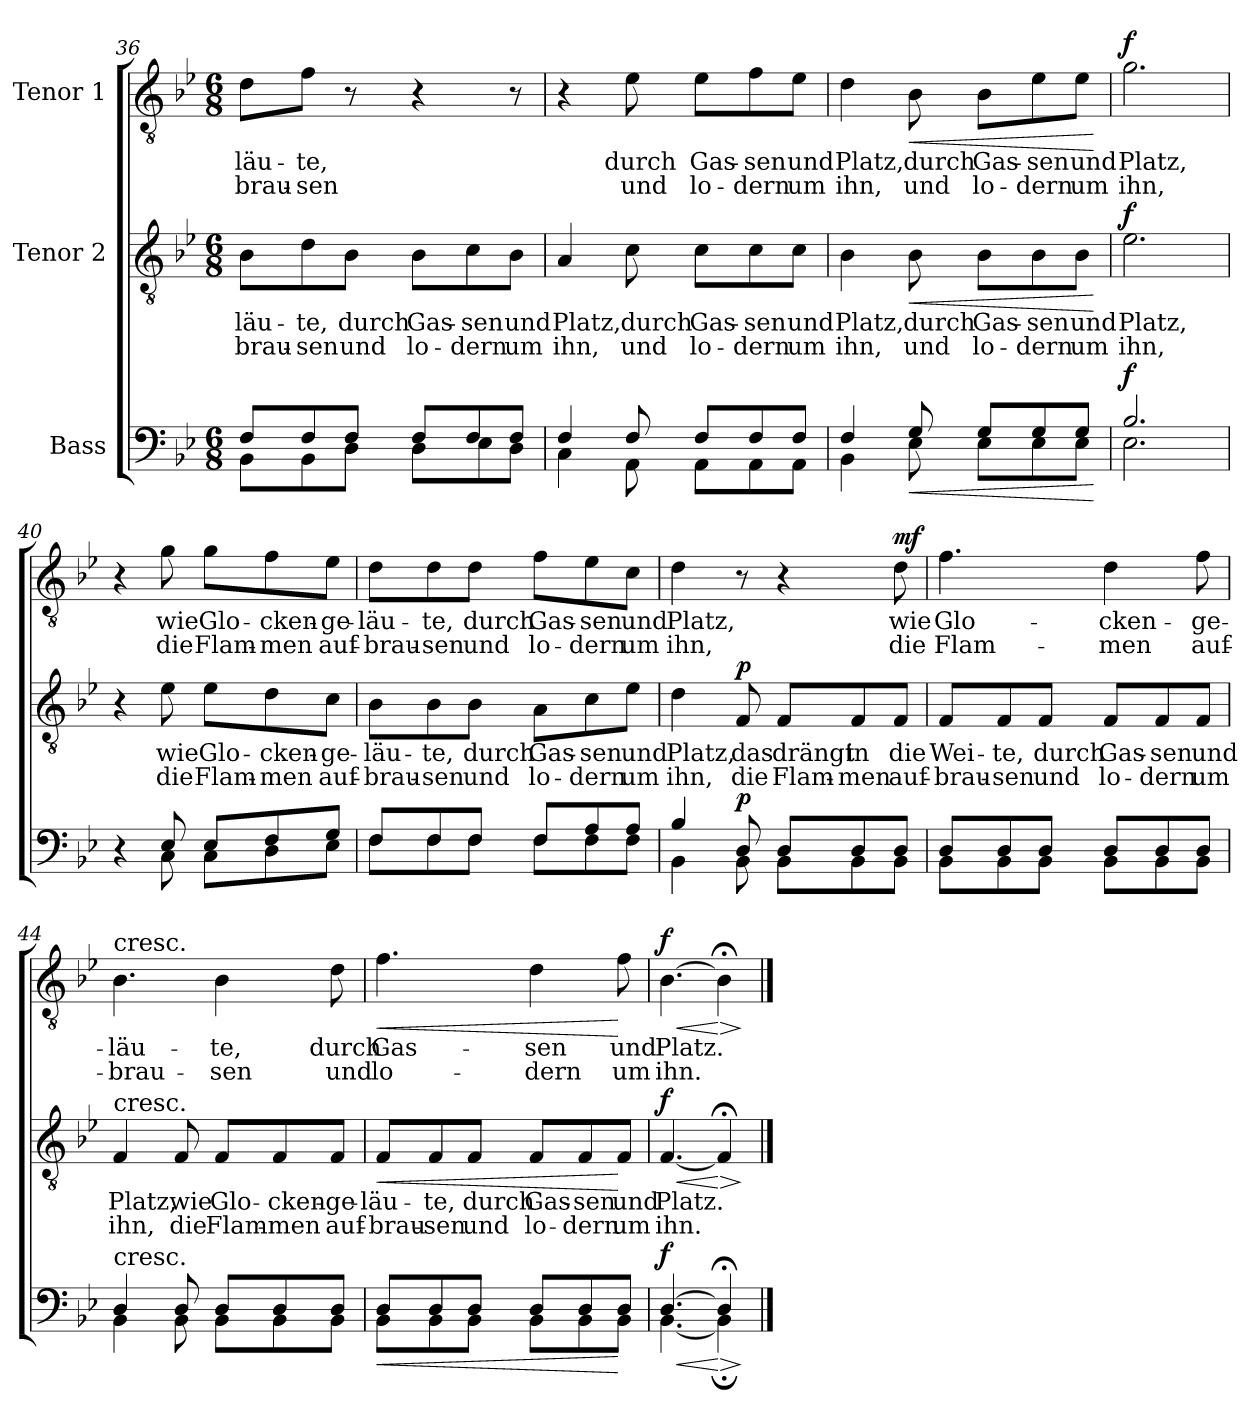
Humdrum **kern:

**kern	**dynam	**kern	**text	**text	**dynam	**kern	**text	**text	**dynam
*part3	*part3	*part2	*part2	*part2	*part2	*part1	*part1	*part1	*part1
*staff3	*staff3	*staff2	*staff2	*staff2	*staff2	*staff1	*staff1	*staff1	*staff1
*I"Bass	*	*I"Tenor 2	*	*	*	*I"Tenor 1	*	*	*
*clefF4	*	*clefGv2	*	*	*	*clefGv2	*	*	*
*k[b-e-]	*	*k[b-e-]	*	*	*	*k[b-e-]	*	*	*
*M6/8	*	*M6/8	*	*	*	*M6/8	*	*	*
=36	=36	=36	=36	=36	=36	=36	=36	=36	=36
*^	*	*	*	*	*	*	*	*	*
!	!	!	!	!LO:LY:b	!LO:LY:b	!	!	!LO:LY:b	!LO:LY:b	!
8F/L	8BB-\L	.	8B-\L	-läu-	-brau-	.	8d\L	-läu-	-brau-	.
!	!	!	!	!LO:LY:b	!LO:LY:b	!	!	!LO:LY:b	!LO:LY:b	!
8F/	8BB-\	.	8d\	-te,	-sen	.	8f\J	-te,	-sen	.
!	!	!	!	!LO:LY:b	!LO:LY:b	!	!	!	!	!
8F/J	8D\J	.	8B-\J	durch	und	.	8r	.	.	.
!	!	!	!	!LO:LY:b	!LO:LY:b	!	!	!	!	!
8F/L	8D\L	.	8B-\L	Gas-	lo-	.	4r	.	.	.
!	!	!	!	!LO:LY:b	!LO:LY:b	!	!	!	!	!
8F/	8E-\	.	8c\	-sen	-dern	.	.	.	.	.
!	!	!	!	!LO:LY:b	!LO:LY:b	!	!	!	!	!
8F/J	8D\J	.	8B-\J	und	um	.	8r	.	.	.
!!LO:LB:g=z
=37	=37	=37	=37	=37	=37	=37	=37	=37	=37	=37
!	!	!	!	!LO:LY:b	!LO:LY:b	!	!	!	!	!
4F/	4C\	.	4A/	Platz,	ihn,	.	4r	.	.	.
!	!	!	!	!LO:LY:b	!LO:LY:b	!	!	!LO:LY:b	!LO:LY:b	!
8F/	8AA\	.	8c\	durch	und	.	8e-\	durch	und	.
!	!	!	!	!LO:LY:b	!LO:LY:b	!	!	!LO:LY:b	!LO:LY:b	!
8F/L	8AA\L	.	8c\L	Gas-	lo-	.	8e-\L	Gas-	lo-	.
!	!	!	!	!LO:LY:b	!LO:LY:b	!	!	!LO:LY:b	!LO:LY:b	!
8F/	8AA\	.	8c\	-sen	-dern	.	8f\	-sen	-dern	.
!	!	!	!	!LO:LY:b	!LO:LY:b	!	!	!LO:LY:b	!LO:LY:b	!
8F/J	8AA\J	.	8c\J	und	um	.	8e-\J	und	um	.
=38	=38	=38	=38	=38	=38	=38	=38	=38	=38	=38
!	!	!	!	!LO:LY:b	!LO:LY:b	!	!	!LO:LY:b	!LO:LY:b	!
4F/	4BB-\	.	4B-\	Platz,	ihn,	.	4d\	Platz,	ihn,	.
!	!	!LO:HP:b	!	!LO:LY:b	!LO:LY:b	!LO:HP:b	!	!LO:LY:b	!LO:LY:b	!LO:HP:b
8G/	8E-\	<	8B-\	durch	und	<	8B-\	durch	und	<
!	!	!	!	!LO:LY:b	!LO:LY:b	!	!	!LO:LY:b	!LO:LY:b	!
8G/L	8E-\L	.	8B-\L	Gas-	lo-	.	8B-\L	Gas-	lo-	.
!	!	!	!	!LO:LY:b	!LO:LY:b	!	!	!LO:LY:b	!LO:LY:b	!
8G/	8E-\	.	8B-\	-sen	-dern	.	8e-\	-sen	-dern	.
!	!	!	!	!LO:LY:b	!LO:LY:b	!	!	!LO:LY:b	!LO:LY:b	!
8G/J	8E-\J	.	8B-\J	und	um	.	8e-\J	und	um	.
*v	*v	*	*	*	*	*	*	*	*	*
.	[	.	.	.	[	.	.	.	[
=39	=39	=39	=39	=39	=39	=39	=39	=39	=39
*^	*	*	*	*	*	*	*	*	*
!	!	!LO:DY:a	!	!LO:LY:b	!LO:LY:b	!LO:DY:a	!	!LO:LY:b	!LO:LY:b	!LO:DY:a
2.B-/	2.E-\	f	2.e-\	Platz,	ihn,	f	2.g\	Platz,	ihn,	f
=40	=40	=40	=40	=40	=40	=40	=40	=40	=40	=40
4r	4ryy	.	4r	.	.	.	4r	.	.	.
!	!	!	!	!LO:LY:b	!LO:LY:b	!	!	!LO:LY:b	!LO:LY:b	!
8E-/	8C\	.	8e-\	wie	die	.	8g\	wie	die	.
!	!	!	!	!LO:LY:b	!LO:LY:b	!	!	!LO:LY:b	!LO:LY:b	!
8E-/L	8C\L	.	8e-\L	Glo-	Flam-	.	8g\L	Glo-	Flam-	.
!	!	!	!	!LO:LY:b	!LO:LY:b	!	!	!LO:LY:b	!LO:LY:b	!
8F/	8D\	.	8d\	-cken-	-men	.	8f\	-cken-	-men	.
!	!	!	!	!LO:LY:b	!LO:LY:b	!	!	!LO:LY:b	!LO:LY:b	!
8G/J	8E-\J	.	8c\J	-ge-	auf-	.	8e-\J	-ge-	auf-	.
!!LO:LB:g=z
=41	=41	=41	=41	=41	=41	=41	=41	=41	=41	=41
!	!	!	!	!LO:LY:b	!LO:LY:b	!	!	!LO:LY:b	!LO:LY:b	!
8F/L	8F\L	.	8B-\L	-läu-	-brau-	.	8d\L	-läu-	-brau-	.
!	!	!	!	!LO:LY:b	!LO:LY:b	!	!	!LO:LY:b	!LO:LY:b	!
8F/	8F\	.	8B-\	-te,	-sen	.	8d\	-te,	-sen	.
!	!	!	!	!LO:LY:b	!LO:LY:b	!	!	!LO:LY:b	!LO:LY:b	!
8F/J	8F\J	.	8B-\J	durch	und	.	8d\J	durch	und	.
!	!	!	!	!LO:LY:b	!LO:LY:b	!	!	!LO:LY:b	!LO:LY:b	!
8F/L	8F\L	.	8A\L	Gas-	lo-	.	8f\L	Gas-	lo-	.
!	!	!	!	!LO:LY:b	!LO:LY:b	!	!	!LO:LY:b	!LO:LY:b	!
8A/	8F\	.	8c\	-sen	-dern	.	8e-\	-sen	-dern	.
!	!	!	!	!LO:LY:b	!LO:LY:b	!	!	!LO:LY:b	!LO:LY:b	!
8A/J	8F\J	.	8e-\J	und	um	.	8c\J	und	um	.
=42	=42	=42	=42	=42	=42	=42	=42	=42	=42	=42
!	!	!	!	!LO:LY:b	!LO:LY:b	!	!	!LO:LY:b	!LO:LY:b	!
4B-/	4BB-\	.	4d\	Platz,	ihn,	.	4d\	Platz,	ihn,	.
!	!	!LO:DY:a	!	!LO:LY:b	!LO:LY:b	!LO:DY:a	!	!	!	!
8D/	8BB-\	p	8F/	das	die	p	8r	.	.	.
!	!	!	!	!LO:LY:b	!LO:LY:b	!	!	!	!	!
8D/L	8BB-\L	.	8F/L	drängt	Flam-	.	4r	.	.	.
!	!	!	!	!LO:LY:b	!LO:LY:b	!	!	!	!	!
8D/	8BB-\	.	8F/	in	-men	.	.	.	.	.
!	!	!	!	!LO:LY:b	!LO:LY:b	!	!	!LO:LY:b	!LO:LY:b	!LO:DY:a
8D/J	8BB-\J	.	8F/J	die	auf-	.	8d\	wie	die	mf
=43	=43	=43	=43	=43	=43	=43	=43	=43	=43	=43
!	!	!	!	!LO:LY:b	!LO:LY:b	!	!	!LO:LY:b	!LO:LY:b	!
8D/L	8BB-\L	.	8F/L	Wei-	-brau-	.	4.f\	Glo-	Flam-	.
!	!	!	!	!LO:LY:b	!LO:LY:b	!	!	!	!	!
8D/	8BB-\	.	8F/	-te,	-sen	.	.	.	.	.
!	!	!	!	!LO:LY:b	!LO:LY:b	!	!	!	!	!
8D/J	8BB-\J	.	8F/J	durch	und	.	.	.	.	.
!	!	!	!	!LO:LY:b	!LO:LY:b	!	!	!LO:LY:b	!LO:LY:b	!
8D/L	8BB-\L	.	8F/L	Gas-	lo-	.	4d\	-cken-	-men	.
!	!	!	!	!LO:LY:b	!LO:LY:b	!	!	!	!	!
8D/	8BB-\	.	8F/	-sen	-dern	.	.	.	.	.
!	!	!	!	!LO:LY:b	!LO:LY:b	!	!	!LO:LY:b	!LO:LY:b	!
8D/J	8BB-\J	.	8F/J	und	um	.	8f\	-ge-	auf-	.
!!LO:LB:g=z
=44	=44	=44	=44	=44	=44	=44	=44	=44	=44	=44
!	!	!	!	!	!	!	!LO:TX:a:t=cresc.	!	!	!
!	!	!	!LO:TX:a:t=cresc.	!	!	!	!	!	!	!
!LO:TX:a:t=cresc.	!	!	!	!	!	!	!	!	!	!
!	!	!	!	!LO:LY:b	!LO:LY:b	!	!	!LO:LY:b	!LO:LY:b	!
4D/	4BB-\	.	4F/	Platz,	ihn,	.	4.B-\	-läu-	-brau-	.
!	!	!	!	!LO:LY:b	!LO:LY:b	!	!	!	!	!
8D/	8BB-\	.	8F/	wie	die	.	.	.	.	.
!	!	!	!	!LO:LY:b	!LO:LY:b	!	!	!LO:LY:b	!LO:LY:b	!
8D/L	8BB-\L	.	8F/L	Glo-	Flam-	.	4B-\	-te,	-sen	.
!	!	!	!	!LO:LY:b	!LO:LY:b	!	!	!	!	!
8D/	8BB-\	.	8F/	-cken-	-men	.	.	.	.	.
!	!	!	!	!LO:LY:b	!LO:LY:b	!	!	!LO:LY:b	!LO:LY:b	!
8D/J	8BB-\J	.	8F/J	-ge-	auf-	.	8d\	durch	und	.
=45	=45	=45	=45	=45	=45	=45	=45	=45	=45	=45
!	!	!LO:HP:b	!	!LO:LY:b	!LO:LY:b	!LO:HP:b	!	!LO:LY:b	!LO:LY:b	!LO:HP:b
8D/L	8BB-\L	<	8F/L	-läu-	-brau-	<	4.f\	Gas-	lo-	<
!	!	!	!	!LO:LY:b	!LO:LY:b	!	!	!	!	!
8D/	8BB-\	.	8F/	-te,	-sen	.	.	.	.	.
!	!	!	!	!LO:LY:b	!LO:LY:b	!	!	!	!	!
8D/J	8BB-\J	.	8F/J	durch	und	.	.	.	.	.
!	!	!	!	!LO:LY:b	!LO:LY:b	!	!	!LO:LY:b	!LO:LY:b	!
8D/L	8BB-\L	.	8F/L	Gas-	lo-	.	4d\	-sen	-dern	.
!	!	!	!	!LO:LY:b	!LO:LY:b	!	!	!	!	!
8D/	8BB-\	.	8F/	-sen	-dern	.	.	.	.	.
!	!	!	!	!LO:LY:b	!LO:LY:b	!	!	!LO:LY:b	!LO:LY:b	!
8D/J	8BB-\J	[	8F/J	und	um	[	8f\	und	um	[
=46	=46	=46	=46	=46	=46	=46	=46	=46	=46	=46
!	!	!LO:HP:b	!	!LO:LY:b	!LO:LY:b	!LO:HP:b	!	!LO:LY:b	!LO:LY:b	!LO:HP:b
!	!	!LO:DY:n=1:a	!	!	!	!LO:DY:n=1:a	!	!	!	!LO:DY:n=1:a
[4.D/	[4.BB-\	< f	[4.F/	Platz.	ihn.	< f	[4.B-\	Platz.	ihn.	< f
!	!	!LO:HP:n=1:b	!	!	!	!LO:HP:n=1:b	!	!	!	!LO:HP:n=1:b
4D;</]	4BB-;\]	[ >	4F;</]	.	.	[ >	4B-;<\]	.	.	[ >
*v	*v	*	*	*	*	*	*	*	*	*
.	]	.	.	.	]	.	.	.	]
==	==	==	==	==	==	==	==	==	==
*-	*-	*-	*-	*-	*-	*-	*-	*-	*-
